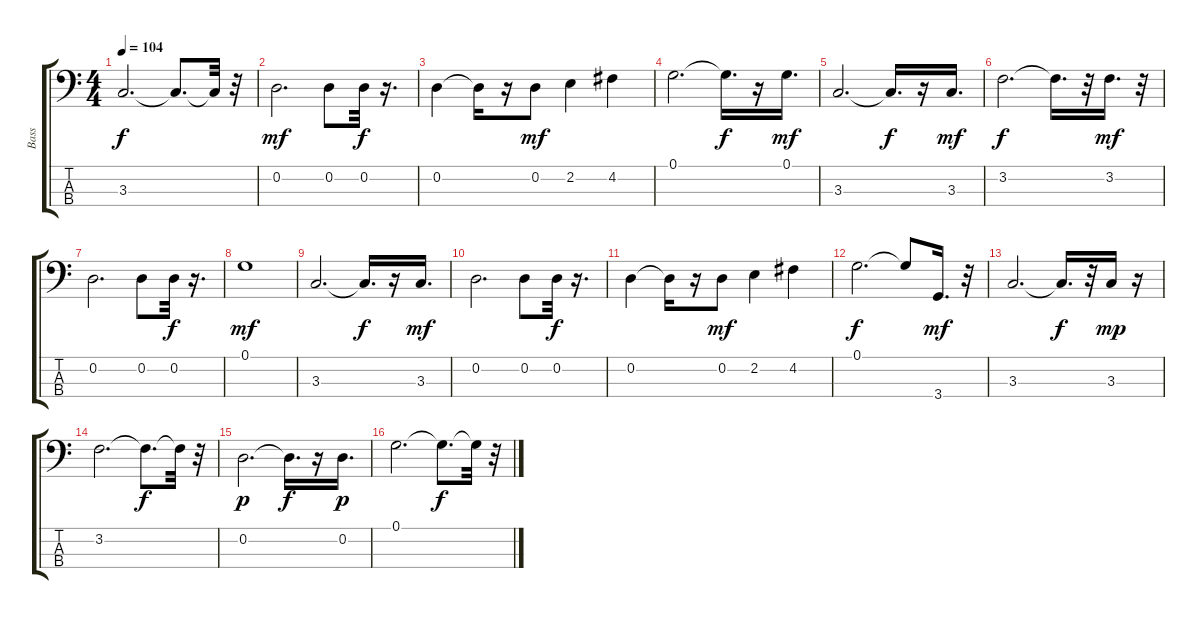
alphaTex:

\track ("Bass" "Bass") {instrument fretlessbass}
\staff {score tabs}
\tuning (G2 D2 A1 E1) {hide}
\ts (4 4)
\tempo 104
\clef f4
\ks c
3.3.2{d dy f} 3.3{t}.8{d} 3.3{t}.32 r.32 |
0.2.2{d dy mf} 0.2.8 0.2.32{dy f} r.16{d} |
0.2.4 0.2{t}.16 r.16 0.2.8{dy mf} 2.2.4 4.2.4 |
0.1.2{d} 0.1{t}.16{d dy f} r.16 0.1.16{d dy mf} |
3.3.2{d} 3.3{t}.16{d dy f} r.16 3.3.16{d dy mf} |
3.2.2{d dy f} 3.2{t}.16{d} r.32 3.2.16{d dy mf} r.32 |
0.2.2{d} 0.2.8 0.2.32{dy f} r.16{d} |
0.1.1{dy mf} |
3.3.2{d} 3.3{t}.16{d dy f} r.16 3.3.16{d dy mf} |
0.2.2{d} 0.2.8 0.2.32{dy f} r.16{d} |
0.2.4 0.2{t}.16 r.16 0.2.8{dy mf} 2.2.4 4.2.4 |
0.1.2{d dy f volume 12} 0.1{t}.8 3.4.16{d dy mf volume 11} r.32 |
3.3.2{d volume 10} 3.3{t}.16{d dy f} r.32 3.3.16{dy mp volume 9} r.16 |
3.2.2{d volume 9} 3.2{t}.8{d dy f} 3.2{t}.32 r.32 |
0.2.2{d dy p volume 7} 0.2{t}.16{d dy f} r.16 0.2.16{d dy p volume 6} |
0.1.2{d volume 5} 0.1{t}.8{d dy f} 0.1{t}.32 r.32
